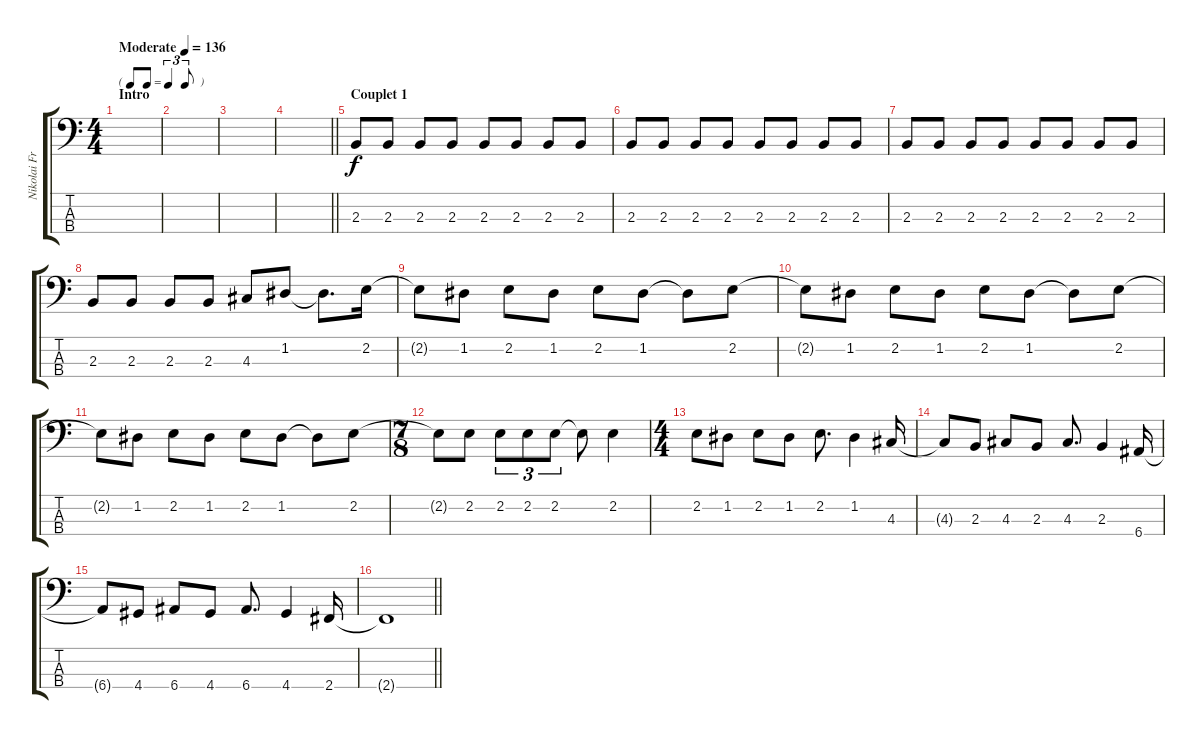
\track ("Nikolai Fraiture" "Nikolai Fr") {instrument electricbasspick}
\staff {score tabs}
\tuning (G2 D2 A1 E1) {hide}
\ts (4 4)
\tf triplet8th
\section ("" "Intro")
\tempo (136 "Moderate")
\clef f4
\ks c
|
|
|
\barLineRight lightlight
|
\section ("" "Couplet 1")
2.3.8 2.3.8 2.3.8 2.3.8 2.3.8 2.3.8 2.3.8 2.3.8 |
2.3.8 2.3.8 2.3.8 2.3.8 2.3.8 2.3.8 2.3.8 2.3.8 |
2.3.8 2.3.8 2.3.8 2.3.8 2.3.8 2.3.8 2.3.8 2.3.8 |
2.3.8 2.3.8 2.3.8 2.3.8 4.3.8 1.2.8 1.2{t}.8{d} 2.2.16 |
2.2{t}.8 1.2.8 2.2.8 1.2.8 2.2.8 1.2.8 1.2{t}.8 2.2.8 |
2.2{t}.8 1.2.8 2.2.8 1.2.8 2.2.8 1.2.8 1.2{t}.8 2.2.8 |
2.2{t}.8 1.2.8 2.2.8 1.2.8 2.2.8 1.2.8 1.2{t}.8 2.2.8 |
\ts (7 8)
2.2{t}.8 2.2.8 2.2.8{tu (3 2)} 2.2.8{tu (3 2)} 2.2.8{tu (3 2)} 2.2{t}.8 2.2.4 |
\ts (4 4)
2.2.8 1.2.8 2.2.8 1.2.8 2.2.8{d} 1.2.4 4.3.16 |
4.3{t}.8 2.3.8 4.3.8 2.3.8 4.3.8{d} 2.3.4 6.4.16 |
6.4{t}.8 4.4.8 6.4.8 4.4.8 6.4.8{d} 4.4.4 2.4.16 |
\barLineRight lightlight
2.4{t}.1
